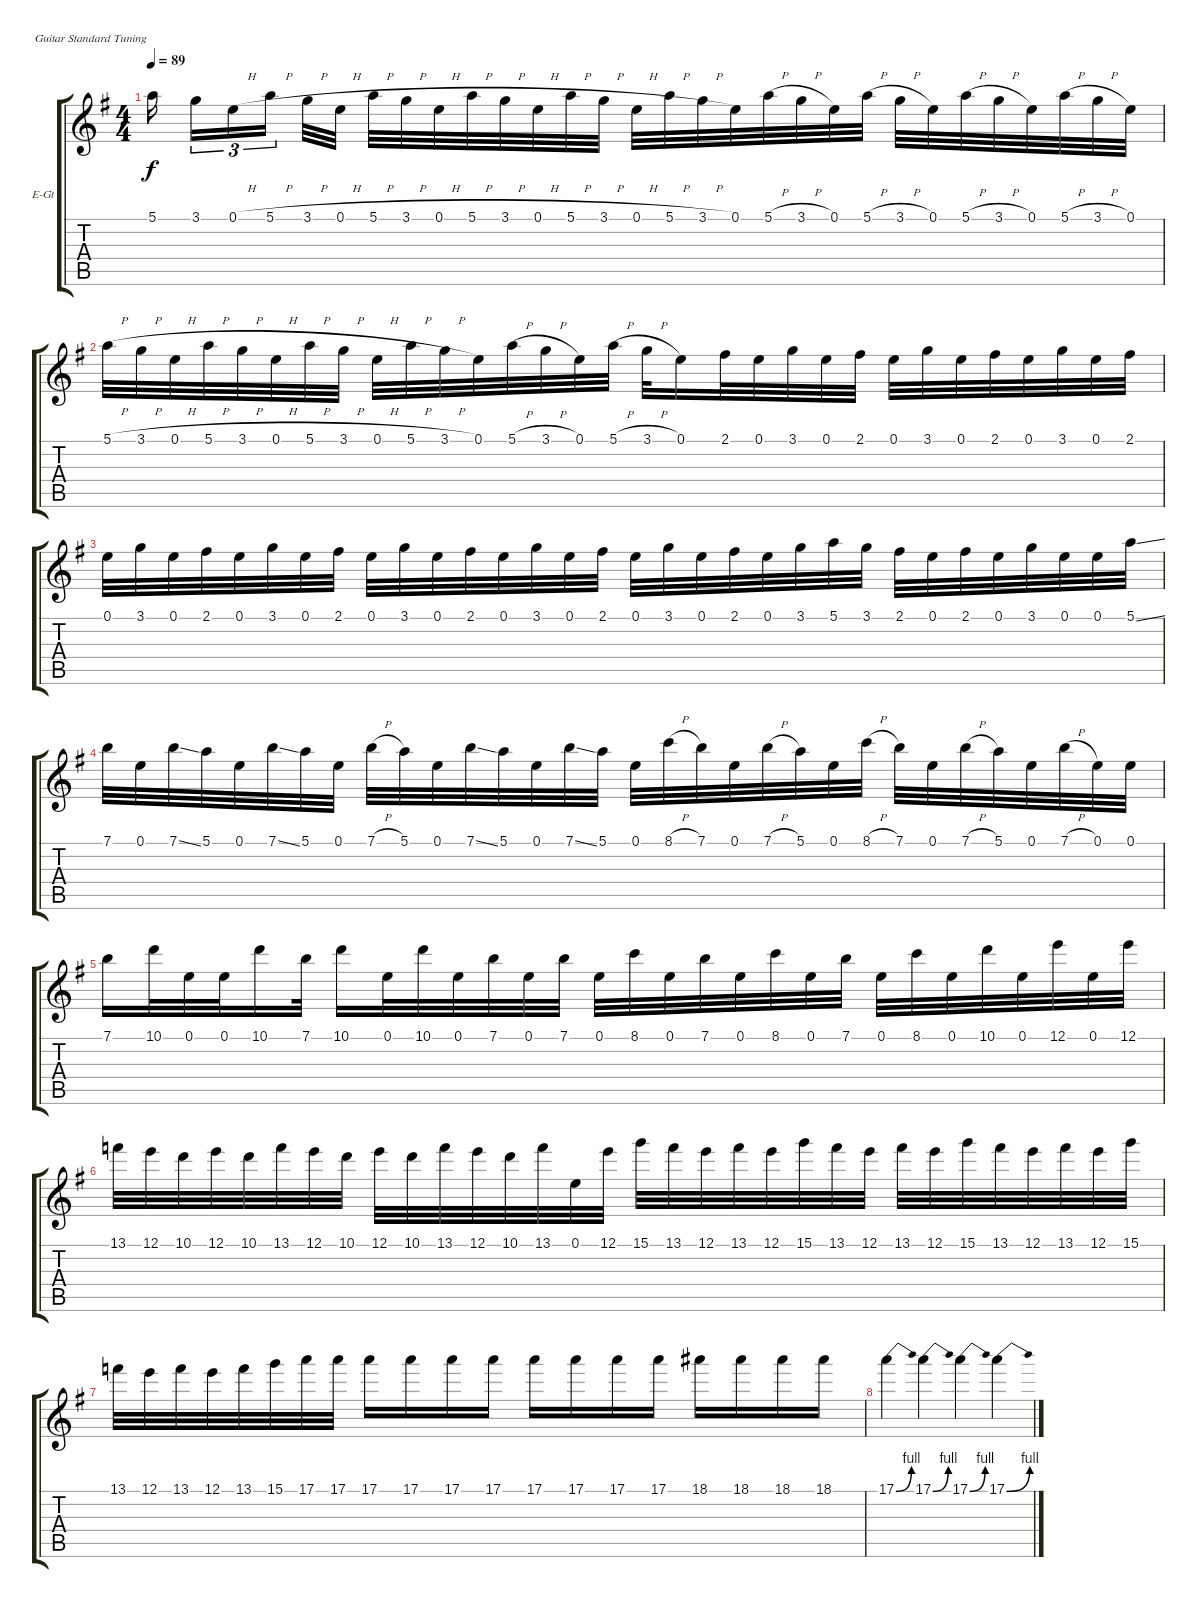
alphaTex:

\bracketExtendMode groupsimilarinstruments
\firstSystemTrackNameOrientation horizontal
\otherSystemsTrackNameOrientation horizontal
\track ("Guitar" "E-Gt") {instrument overdrivenguitar}
\staff {score tabs}
\tuning (E4 B3 G3 D3 A2 E2)
\ts (4 4)
\tempo 89
\clef g2
\scale
0.494521
\ks eminor
5.1.16{dy f} 3.1.16{tu (3 2)} 0.1{h}.16{tu (3 2)} 5.1{h}.16{tu (3 2)} 3.1{h}.32 0.1{h}.32 5.1{h}.32 3.1{h}.32 0.1{h}.32 5.1{h}.32 3.1{h}.32 0.1{h}.32 5.1{h}.32 3.1{h}.32 0.1{h}.32 5.1{h}.32 3.1{h}.32 0.1.32 5.1{h}.32 3.1{h}.32 0.1.32 5.1{h}.32 3.1{h}.32 0.1.32 5.1{h}.32 3.1{h}.32 0.1.32 5.1{h}.32 3.1{h}.32 0.1.32 |
\scale
0.505479 5.1{h}.32 3.1{h}.32 0.1{h}.32 5.1{h}.32 3.1{h}.32 0.1{h}.32 5.1{h}.32 3.1{h}.32 0.1{h}.32 5.1{h}.32 3.1{h}.32 0.1.32 5.1{h}.32 3.1{h}.32 0.1.32 5.1{h}.32 3.1{h}.32 0.1.16 2.1.32 0.1.32 3.1.32 0.1.32 2.1.32 0.1.32 3.1.32 0.1.32 2.1.32 0.1.32 3.1.32 0.1.32 2.1.32 |
\scale
0.5 0.1.32 3.1.32 0.1.32 2.1.32 0.1.32 3.1.32 0.1.32 2.1.32 0.1.32 3.1.32 0.1.32 2.1.32 0.1.32 3.1.32 0.1.32 2.1.32 0.1.32 3.1.32 0.1.32 2.1.32 0.1.32 3.1.32 5.1.32 3.1.32 2.1.32 0.1.32 2.1.32 0.1.32 3.1.32 0.1.32 0.1.32 5.1{ss}.32 |
\scale
0.5 7.1.32 0.1.32 7.1{ss}.32 5.1.32 0.1.32 7.1{ss}.32 5.1.32 0.1.32 7.1{h}.32 5.1.32 0.1.32 7.1{ss}.32 5.1.32 0.1.32 7.1{ss}.32 5.1.32 0.1.32 8.1{h}.32 7.1.32 0.1.32 7.1{h}.32 5.1.32 0.1.32 8.1{h}.32 7.1.32 0.1.32 7.1{h}.32 5.1.32 0.1.32 7.1{h}.32 0.1.32 0.1.32 |
\scale
0.485636 7.1.16 10.1.32 0.1.32 0.1.32 10.1.16 7.1.32 10.1.16 0.1.32 10.1.32 0.1.32 7.1.32 0.1.32 7.1.32 0.1.32 8.1.32 0.1.32 7.1.32 0.1.32 8.1.32 0.1.32 7.1.32 0.1.32 8.1.32 0.1.32 10.1.32 0.1.32 12.1.32 0.1.32 12.1.32 |
\scale
0.514364 13.1.32 12.1.32 10.1.32 12.1.32 10.1.32 13.1.32 12.1.32 10.1.32 12.1.32 10.1.32 13.1.32 12.1.32 10.1.32 13.1.32 0.1.32 12.1.32 15.1.32 13.1.32 12.1.32 13.1.32 12.1.32 15.1.32 13.1.32 12.1.32 13.1.32 12.1.32 15.1.32 13.1.32 12.1.32 13.1.32 12.1.32 15.1.32 |
\scale
0.759519 13.1.32 12.1.32 13.1.32 12.1.32 13.1.32 15.1.32 17.1.32 17.1.32 17.1.16 17.1.16 17.1.16 17.1.16 17.1.16 17.1.16 17.1.16 17.1.16 18.1.16 18.1.16 18.1.16 18.1.16 |
\scale
0.240481 17.1{be (bend 0 0 60 4)}.4 17.1{be (bend 0 0 60 4)}.4 17.1{be (bend 0 0 60 4)}.4 17.1{be (bend 0 0 60 4)}.4
